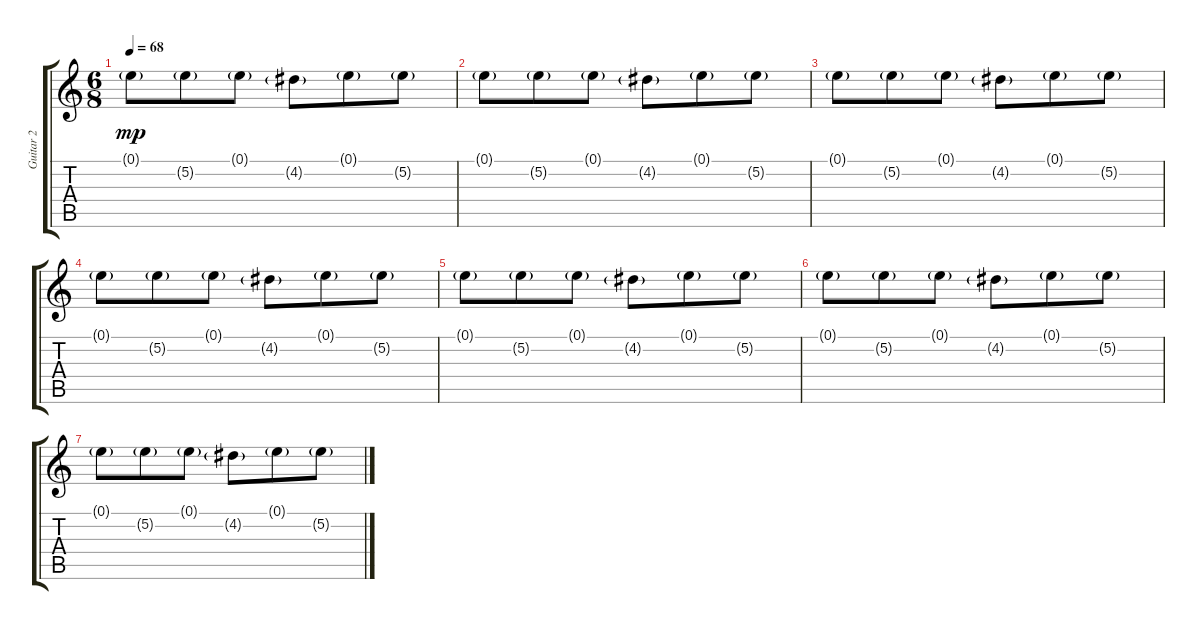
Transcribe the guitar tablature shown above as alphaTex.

\track ("Guitar 2" "Guitar 2") {instrument electricguitarclean}
\staff {score tabs}
\tuning (E4 B3 G3 D3 A2 E2) {hide}
\ts (6 8)
\tempo 68
\clef g2
\ks c
0.1{g}.8{dy mp} 5.2{g}.8 0.1{g}.8 4.2{g}.8 0.1{g}.8 5.2{g}.8 |
0.1{g}.8 5.2{g}.8 0.1{g}.8 4.2{g}.8 0.1{g}.8 5.2{g}.8 |
0.1{g}.8 5.2{g}.8 0.1{g}.8 4.2{g}.8 0.1{g}.8 5.2{g}.8 |
0.1{g}.8 5.2{g}.8 0.1{g}.8 4.2{g}.8 0.1{g}.8 5.2{g}.8 |
0.1{g}.8 5.2{g}.8 0.1{g}.8 4.2{g}.8 0.1{g}.8 5.2{g}.8 |
0.1{g}.8 5.2{g}.8 0.1{g}.8 4.2{g}.8 0.1{g}.8 5.2{g}.8 |
0.1{g}.8 5.2{g}.8 0.1{g}.8 4.2{g}.8 0.1{g}.8 5.2{g}.8
